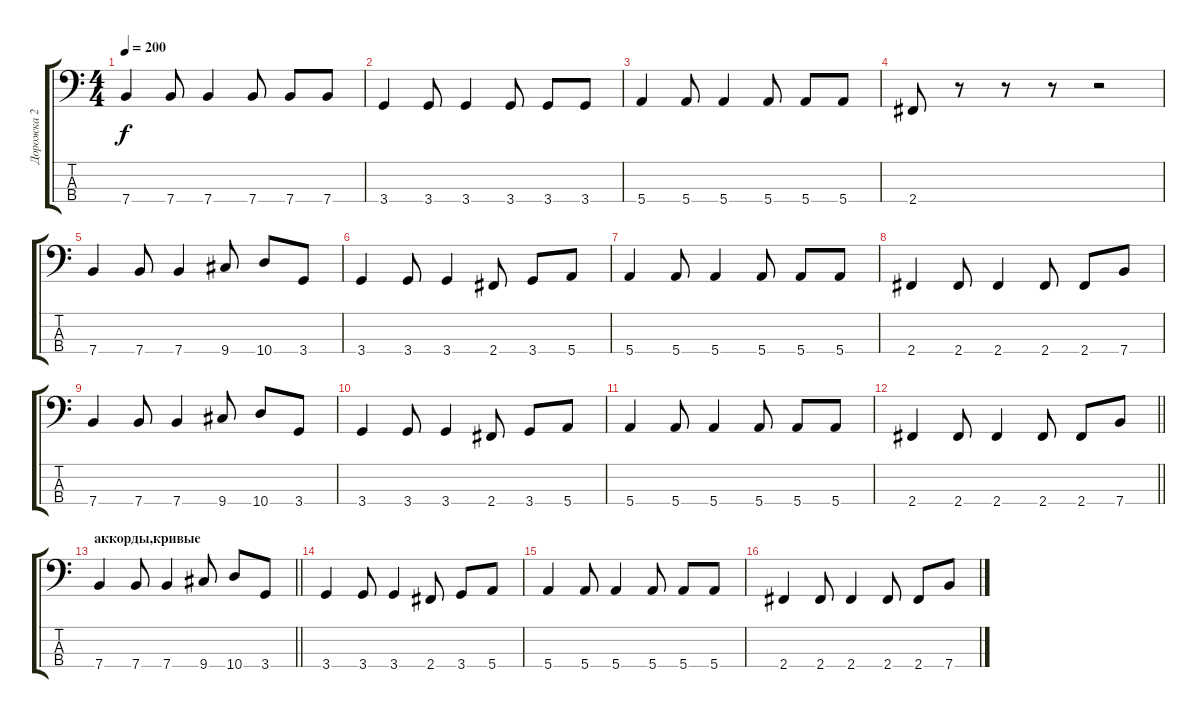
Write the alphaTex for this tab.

\track ("Дорожка 2" "Дорожка 2") {instrument electricbassfinger}
\staff {score tabs}
\tuning (G2 D2 A1 E1) {hide}
\ts (4 4)
\tempo 200
\clef f4
\ks c
7.4.4{dy f} 7.4.8 7.4.4 7.4.8 7.4.8 7.4.8 |
3.4.4 3.4.8 3.4.4 3.4.8 3.4.8 3.4.8 |
5.4.4 5.4.8 5.4.4 5.4.8 5.4.8 5.4.8 |
2.4.8 r.8 r.8 r.8 r.2 |
7.4.4 7.4.8 7.4.4 9.4.8 10.4.8 3.4.8 |
3.4.4 3.4.8 3.4.4 2.4.8 3.4.8 5.4.8 |
5.4.4 5.4.8 5.4.4 5.4.8 5.4.8 5.4.8 |
2.4.4 2.4.8 2.4.4 2.4.8 2.4.8 7.4.8 |
7.4.4 7.4.8 7.4.4 9.4.8 10.4.8 3.4.8 |
3.4.4 3.4.8 3.4.4 2.4.8 3.4.8 5.4.8 |
5.4.4 5.4.8 5.4.4 5.4.8 5.4.8 5.4.8 |
\barLineRight lightlight
2.4.4 2.4.8 2.4.4 2.4.8 2.4.8 7.4.8 |
\section ("" "аккорды,кривые")
\barLineRight lightlight
7.4.4 7.4.8 7.4.4 9.4.8 10.4.8 3.4.8 |
3.4.4 3.4.8 3.4.4 2.4.8 3.4.8 5.4.8 |
5.4.4 5.4.8 5.4.4 5.4.8 5.4.8 5.4.8 |
2.4.4 2.4.8 2.4.4 2.4.8 2.4.8 7.4.8
